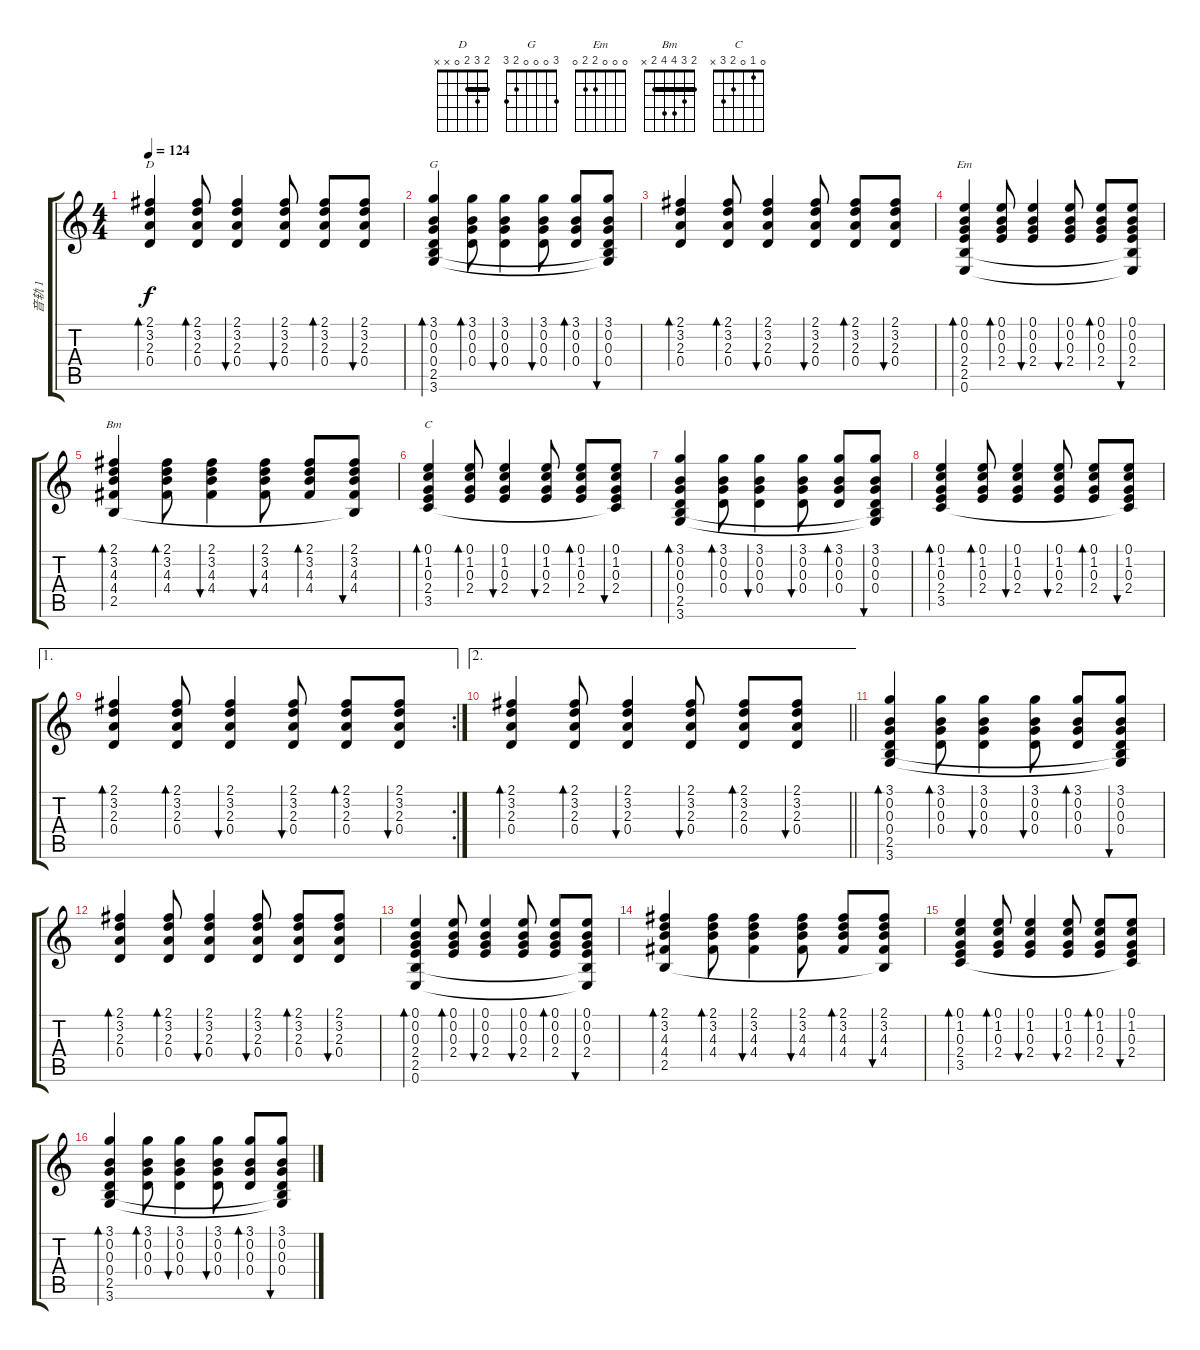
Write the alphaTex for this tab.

\track ("音轨 1" "音轨 1") {instrument acousticguitarsteel}
\staff {score tabs}
\tuning (E4 B3 G3 D3 A2 E2) {hide}
\chord ("D" 2 3 2 0 x x) {barre 2}
\chord ("G" 3 0 0 0 2 3)
\chord ("Em" 0 0 0 2 2 0)
\chord ("Bm" 2 3 4 4 2 x) {barre 2}
\chord ("C" 0 1 0 2 3 x)
\ts (4 4)
\tempo 124
\clef g2
\ks c
(2.1 3.2 2.3 0.4).4{bd 30 ch "D" dy f} (2.1 3.2 2.3 0.4).8{bd 30} (2.1 3.2 2.3 0.4).4{bu 30} (2.1 3.2 2.3 0.4).8{bu 30} (2.1 3.2 2.3 0.4).8{bd 30} (2.1 3.2 2.3 0.4).8{bu 30} |
(3.1 0.2 0.3 0.4 2.5 3.6).4{bd 30 ch "G"} (3.1 0.2 0.3 0.4).8{bd 30} (3.1 0.2 0.3 0.4).4{bu 30} (3.1 0.2 0.3 0.4).8{bu 30} (3.1 0.2 0.3 0.4).8{bd 30} (3.1 0.2 0.3 0.4 2.5{t} 3.6{t}).8{bu 30} |
(2.1 3.2 2.3 0.4).4{bd 30} (2.1 3.2 2.3 0.4).8{bd 30} (2.1 3.2 2.3 0.4).4{bu 30} (2.1 3.2 2.3 0.4).8{bu 30} (2.1 3.2 2.3 0.4).8{bd 30} (2.1 3.2 2.3 0.4).8{bu 30} |
(0.1 0.2 0.3 2.4 2.5 0.6).4{bd 30 ch "Em"} (0.1 0.2 0.3 2.4).8{bd 30} (0.1 0.2 0.3 2.4).4{bu 30} (0.1 0.2 0.3 2.4).8{bu 30} (0.1 0.2 0.3 2.4).8{bd 30} (0.1 0.2 0.3 2.4 2.5{t} 0.6{t}).8{bu 30} |
(2.1 3.2 4.3 4.4 2.5).4{bd 30 ch "Bm"} (2.1 3.2 4.3 4.4).8{bd 30} (2.1 3.2 4.3 4.4).4{bu 30} (2.1 3.2 4.3 4.4).8{bu 30} (2.1 3.2 4.3 4.4).8{bd 30} (2.1 3.2 4.3 4.4 2.5{t}).8{bu 30} |
(0.1 1.2 0.3 2.4 3.5).4{bd 30 ch "C"} (0.1 1.2 0.3 2.4).8{bd 30} (0.1 1.2 0.3 2.4).4{bu 30} (0.1 1.2 0.3 2.4).8{bu 30} (0.1 1.2 0.3 2.4).8{bd 30} (0.1 1.2 0.3 2.4 3.5{t}).8{bu 30} |
(3.1 0.2 0.3 0.4 2.5 3.6).4{bd 30} (3.1 0.2 0.3 0.4).8{bd 30} (3.1 0.2 0.3 0.4).4{bu 30} (3.1 0.2 0.3 0.4).8{bu 30} (3.1 0.2 0.3 0.4).8{bd 30} (3.1 0.2 0.3 0.4 2.5{t} 3.6{t}).8{bu 30} |
(0.1 1.2 0.3 2.4 3.5).4{bd 30} (0.1 1.2 0.3 2.4).8{bd 30} (0.1 1.2 0.3 2.4).4{bu 30} (0.1 1.2 0.3 2.4).8{bu 30} (0.1 1.2 0.3 2.4).8{bd 30} (0.1 1.2 0.3 2.4 3.5{t}).8{bu 30} |
\ae 1
\rc 2
(2.1 3.2 2.3 0.4).4{bd 30} (2.1 3.2 2.3 0.4).8{bd 30} (2.1 3.2 2.3 0.4).4{bu 30} (2.1 3.2 2.3 0.4).8{bu 30} (2.1 3.2 2.3 0.4).8{bd 30} (2.1 3.2 2.3 0.4).8{bu 30} |
\ae 2
\barLineRight lightlight
(2.1 3.2 2.3 0.4).4{bd 30} (2.1 3.2 2.3 0.4).8{bd 30} (2.1 3.2 2.3 0.4).4{bu 30} (2.1 3.2 2.3 0.4).8{bu 30} (2.1 3.2 2.3 0.4).8{bd 30} (2.1 3.2 2.3 0.4).8{bu 30} |
(3.1 0.2 0.3 0.4 2.5 3.6).4{bd 30} (3.1 0.2 0.3 0.4).8{bd 30} (3.1 0.2 0.3 0.4).4{bu 30} (3.1 0.2 0.3 0.4).8{bu 30} (3.1 0.2 0.3 0.4).8{bd 30} (3.1 0.2 0.3 0.4 2.5{t} 3.6{t}).8{bu 30} |
(2.1 3.2 2.3 0.4).4{bd 30} (2.1 3.2 2.3 0.4).8{bd 30} (2.1 3.2 2.3 0.4).4{bu 30} (2.1 3.2 2.3 0.4).8{bu 30} (2.1 3.2 2.3 0.4).8{bd 30} (2.1 3.2 2.3 0.4).8{bu 30} |
(0.1 0.2 0.3 2.4 2.5 0.6).4{bd 30} (0.1 0.2 0.3 2.4).8{bd 30} (0.1 0.2 0.3 2.4).4{bu 30} (0.1 0.2 0.3 2.4).8{bu 30} (0.1 0.2 0.3 2.4).8{bd 30} (0.1 0.2 0.3 2.4 2.5{t} 0.6{t}).8{bu 30} |
(2.1 3.2 4.3 4.4 2.5).4{bd 30} (2.1 3.2 4.3 4.4).8{bd 30} (2.1 3.2 4.3 4.4).4{bu 30} (2.1 3.2 4.3 4.4).8{bu 30} (2.1 3.2 4.3 4.4).8{bd 30} (2.1 3.2 4.3 4.4 2.5{t}).8{bu 30} |
(0.1 1.2 0.3 2.4 3.5).4{bd 30} (0.1 1.2 0.3 2.4).8{bd 30} (0.1 1.2 0.3 2.4).4{bu 30} (0.1 1.2 0.3 2.4).8{bu 30} (0.1 1.2 0.3 2.4).8{bd 30} (0.1 1.2 0.3 2.4 3.5{t}).8{bu 30} |
(3.1 0.2 0.3 0.4 2.5 3.6).4{bd 30} (3.1 0.2 0.3 0.4).8{bd 30} (3.1 0.2 0.3 0.4).4{bu 30} (3.1 0.2 0.3 0.4).8{bu 30} (3.1 0.2 0.3 0.4).8{bd 30} (3.1 0.2 0.3 0.4 2.5{t} 3.6{t}).8{bu 30}
